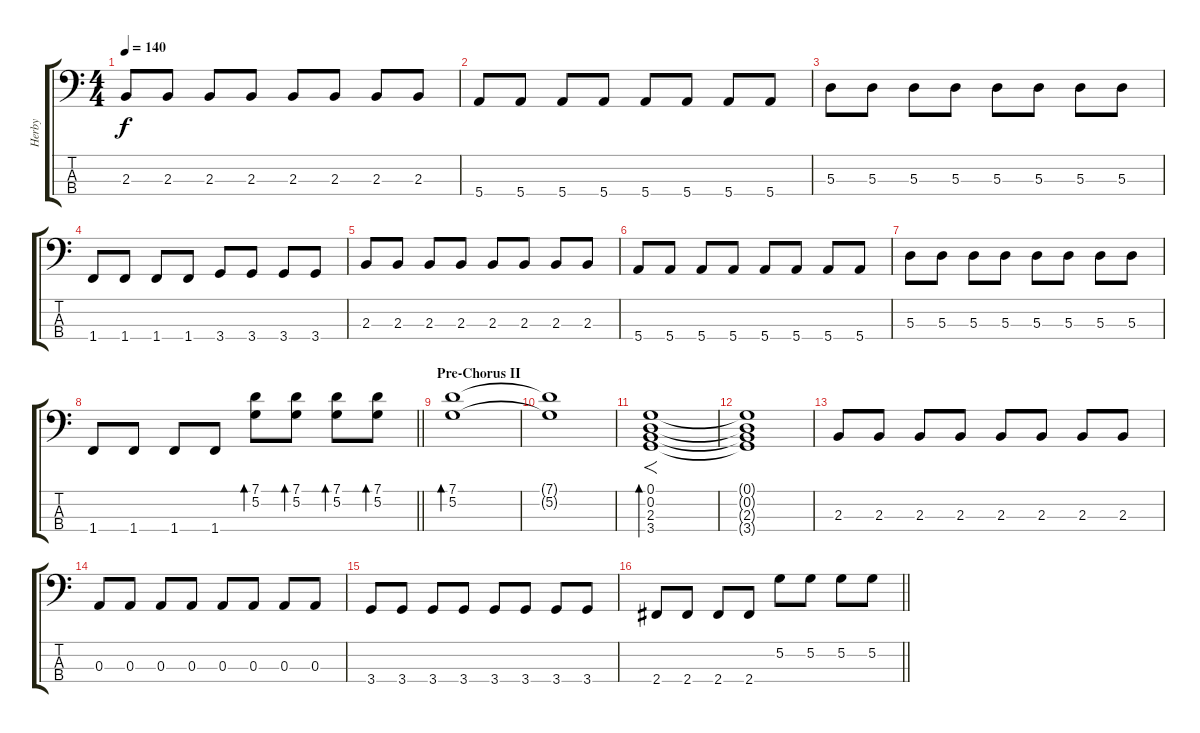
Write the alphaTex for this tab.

\track ("Herby" "Herby") {instrument electricbasspick}
\staff {score tabs}
\tuning (G2 D2 A1 E1) {hide}
\ts (4 4)
\tempo 140
\clef f4
\ks c
2.3.8{dy f} 2.3.8 2.3.8 2.3.8 2.3.8 2.3.8 2.3.8 2.3.8 |
5.4.8 5.4.8 5.4.8 5.4.8 5.4.8 5.4.8 5.4.8 5.4.8 |
5.3.8 5.3.8 5.3.8 5.3.8 5.3.8 5.3.8 5.3.8 5.3.8 |
1.4.8 1.4.8 1.4.8 1.4.8 3.4.8 3.4.8 3.4.8 3.4.8 |
2.3.8 2.3.8 2.3.8 2.3.8 2.3.8 2.3.8 2.3.8 2.3.8 |
5.4.8 5.4.8 5.4.8 5.4.8 5.4.8 5.4.8 5.4.8 5.4.8 |
5.3.8 5.3.8 5.3.8 5.3.8 5.3.8 5.3.8 5.3.8 5.3.8 |
\barLineRight lightlight
1.4.8 1.4.8 1.4.8 1.4.8 (7.1 5.2).8{bd 30} (7.1 5.2).8{bd 30} (7.1 5.2).8{bd 30} (7.1 5.2).8{bd 30} |
\section ("" "Pre-Chorus II")
(7.1 5.2).1{bd 30} |
(7.1{t} 5.2{t}).1 |
(0.1 0.2 2.3 3.4).1{f bd 30} |
(0.1{t} 0.2{t} 2.3{t} 3.4{t}).1 |
2.3.8 2.3.8 2.3.8 2.3.8 2.3.8 2.3.8 2.3.8 2.3.8 |
0.3.8 0.3.8 0.3.8 0.3.8 0.3.8 0.3.8 0.3.8 0.3.8 |
3.4.8 3.4.8 3.4.8 3.4.8 3.4.8 3.4.8 3.4.8 3.4.8 |
\barLineRight lightlight
2.4.8 2.4.8 2.4.8 2.4.8 5.2.8 5.2.8 5.2.8 5.2.8
